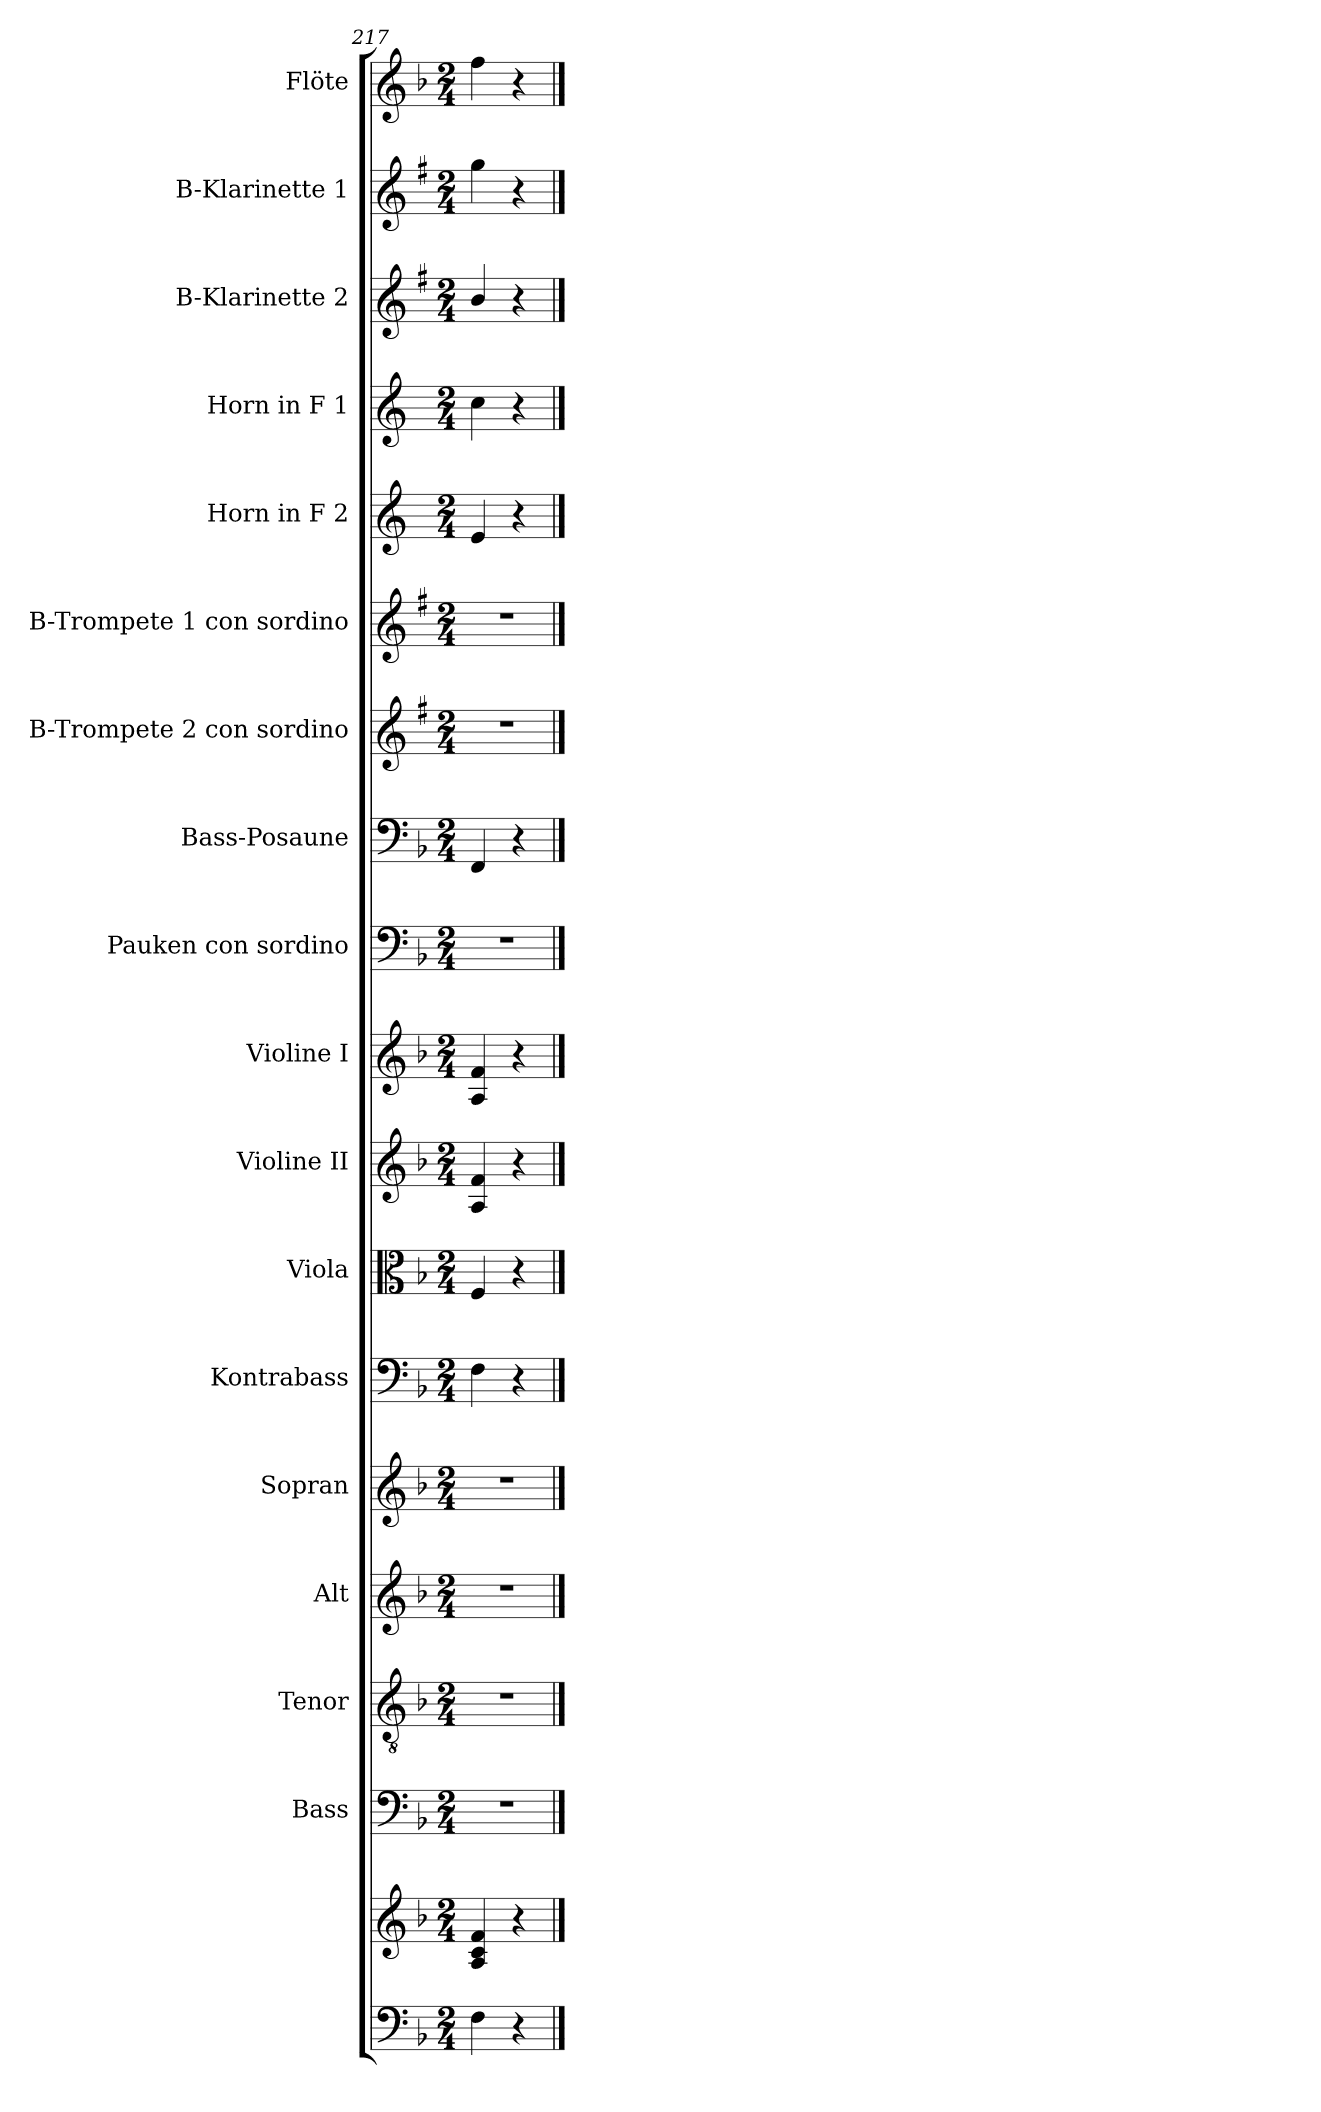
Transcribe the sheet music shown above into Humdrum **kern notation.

**kern	**kern	**kern	**kern	**kern	**kern	**kern	**kern	**kern	**kern	**kern	**kern	**kern	**kern	**kern	**kern	**kern	**kern	**kern
*part18	*part18	*part17	*part16	*part15	*part14	*part13	*part12	*part11	*part10	*part9	*part8	*part7	*part6	*part5	*part4	*part3	*part2	*part1
*staff19	*staff18	*staff17	*staff16	*staff15	*staff14	*staff13	*staff12	*staff11	*staff10	*staff9	*staff8	*staff7	*staff6	*staff5	*staff4	*staff3	*staff2	*staff1
*	*	*I"Bass	*I"Tenor	*I"Alt	*I"Sopran	*I"Kontrabass	*I"Viola	*I"Violine II	*I"Violine I	*I"Pauken con sordino	*I"Bass-Posaune	*I"B-Trompete 2 con sordino	*I"B-Trompete 1 con sordino	*I"Horn in F 2	*I"Horn in F 1	*I"B-Klarinette 2	*I"B-Klarinette 1	*I"Flöte
*	*	*I'B.	*I'T.	*I'A.	*I'S.	*I'Kb.	*I'Vla.	*I'Vl. II	*I'Vl. I	*I'Pk.	*I'B. Pos.	*I'B Trp. 2	*I'B Trp. 1	*	*	*I'B Kl. 2	*I'B Kl. 1	*I'Fl.
*clefF4	*clefG2	*clefF4	*clefGv2	*clefG2	*clefG2	*clefF4	*clefC3	*clefG2	*clefG2	*clefF4	*clefF4	*clefG2	*clefG2	*clefG2	*clefG2	*clefG2	*clefG2	*clefG2
*	*	*	*	*	*	*ITrd7c12	*	*	*	*	*	*ITrd1c2	*ITrd1c2	*ITrd4c7	*ITrd4c7	*ITrd1c2	*ITrd1c2	*
*k[b-]	*k[b-]	*k[b-]	*k[b-]	*k[b-]	*k[b-]	*k[b-]	*k[b-]	*k[b-]	*k[b-]	*k[b-]	*k[b-]	*k[b-]	*k[b-]	*k[b-]	*k[b-]	*k[b-]	*k[b-]	*k[b-]
*F:	*F:	*F:	*F:	*F:	*F:	*F:	*F:	*F:	*F:	*F:	*F:	*F:	*F:	*F:	*F:	*F:	*F:	*F:
*M2/4	*M2/4	*M2/4	*M2/4	*M2/4	*M2/4	*M2/4	*M2/4	*M2/4	*M2/4	*M2/4	*M2/4	*M2/4	*M2/4	*M2/4	*M2/4	*M2/4	*M2/4	*M2/4
=217	=217	=217	=217	=217	=217	=217	=217	=217	=217	=217	=217	=217	=217	=217	=217	=217	=217	=217
4F\	4A/ 4c/ 4f/	2r	2r	2r	2r	4FF\	4F/	4A/ 4f/	4A/ 4f/	2r	4FF/	2r	2r	4A/	4f\	4a/	4ff\	4ff\
4r	4r	.	.	.	.	4r	4r	4r	4r	.	4r	.	.	4r	4r	4r	4r	4r
==	==	==	==	==	==	==	==	==	==	==	==	==	==	==	==	==	==	==
*-	*-	*-	*-	*-	*-	*-	*-	*-	*-	*-	*-	*-	*-	*-	*-	*-	*-	*-
